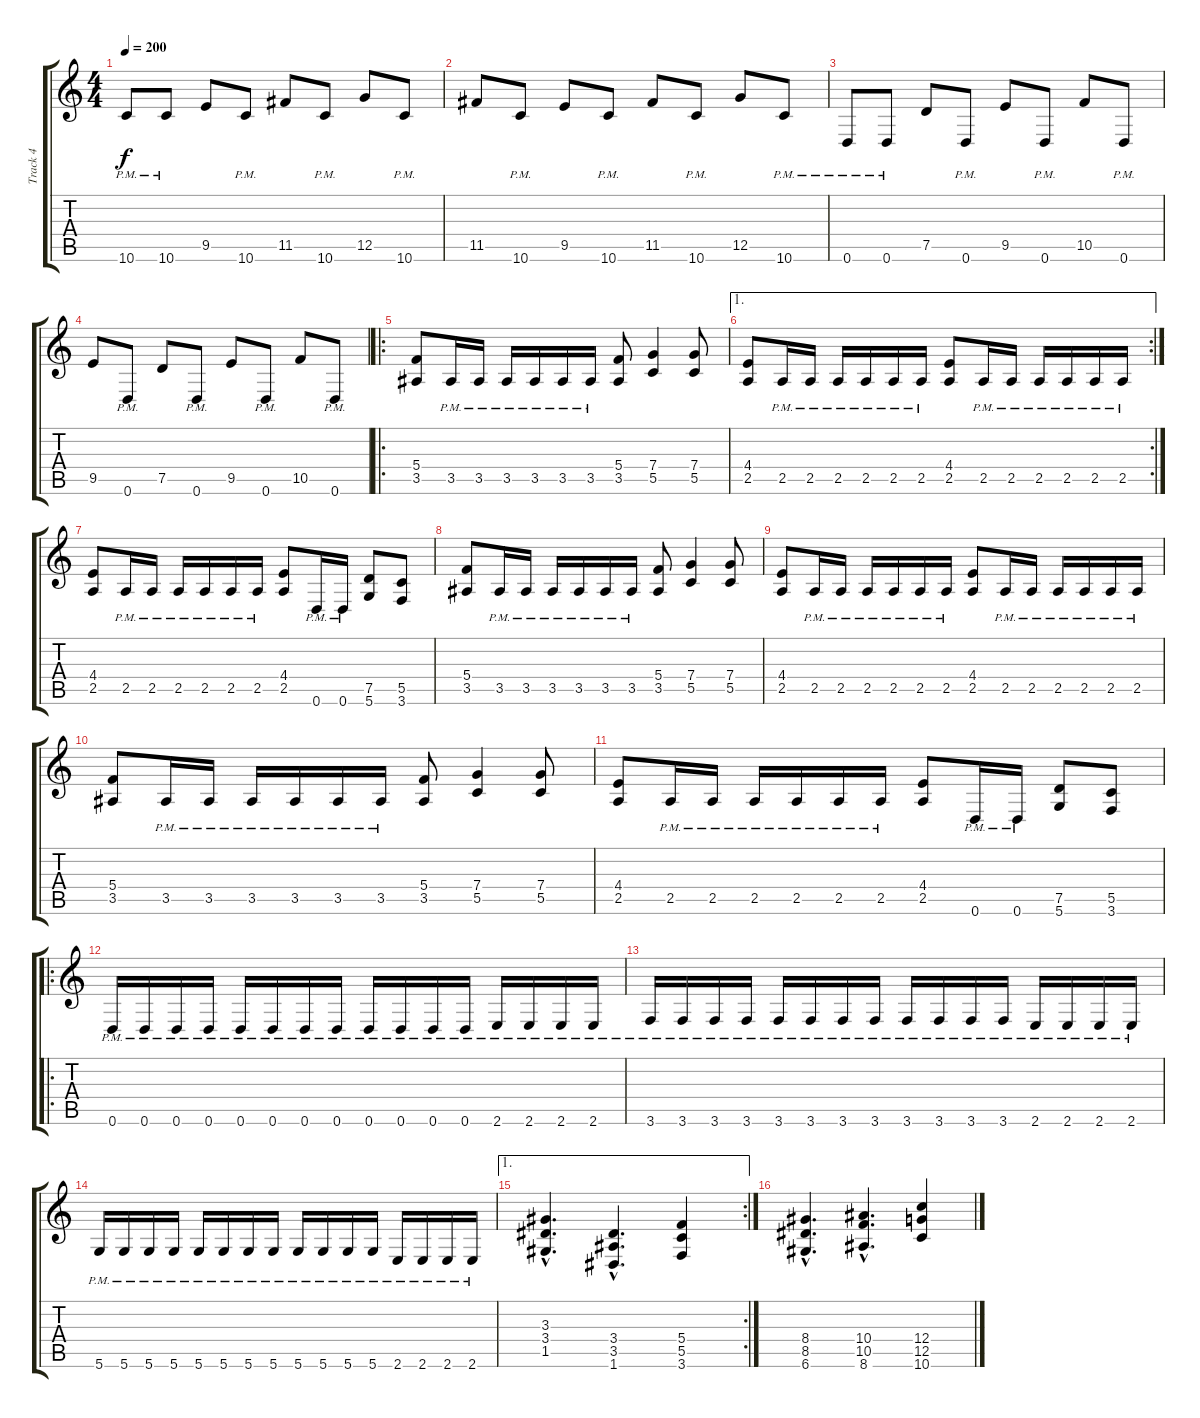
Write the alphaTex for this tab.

\track ("Track 4" "Track 4") {instrument distortionguitar}
\staff {score tabs}
\tuning (D4 A3 F3 C3 G2 D2) {hide}
\ts (4 4)
\tempo 200
\clef g2
\ks c
10.6{pm}.8{dy f} 10.6{pm}.8 9.5.8 10.6{pm}.8 11.5.8 10.6{pm}.8 12.5.8 10.6{pm}.8 |
11.5.8 10.6{pm}.8 9.5.8 10.6{pm}.8 11.5.8 10.6{pm}.8 12.5.8 10.6{pm}.8 |
0.6{pm}.8 0.6{pm}.8 7.5.8 0.6{pm}.8 9.5.8 0.6{pm}.8 10.5.8 0.6{pm}.8 |
9.5.8 0.6{pm}.8 7.5.8 0.6{pm}.8 9.5.8 0.6{pm}.8 10.5.8 0.6{pm}.8 |
\ro
(5.4 3.5).8{volume 16 balance 16} 3.5{pm}.16 3.5{pm}.16 3.5{pm}.16 3.5{pm}.16 3.5{pm}.16 3.5{pm}.16 (5.4 3.5).8 (7.4 5.5).4 (7.4 5.5).8 |
\ae 1
\rc 2
(4.4 2.5).8 2.5{pm}.16 2.5{pm}.16 2.5{pm}.16 2.5{pm}.16 2.5{pm}.16 2.5{pm}.16 (4.4 2.5).8 2.5{pm}.16 2.5{pm}.16 2.5{pm}.16 2.5{pm}.16 2.5{pm}.16 2.5{pm}.16 |
(4.4 2.5).8 2.5{pm}.16 2.5{pm}.16 2.5{pm}.16 2.5{pm}.16 2.5{pm}.16 2.5{pm}.16 (4.4 2.5).8 0.6{pm}.16 0.6{pm}.16 (7.5 5.6).8 (5.5 3.6).8 |
(5.4 3.5).8 3.5{pm}.16 3.5{pm}.16 3.5{pm}.16 3.5{pm}.16 3.5{pm}.16 3.5{pm}.16 (5.4 3.5).8 (7.4 5.5).4 (7.4 5.5).8 |
(4.4 2.5).8 2.5{pm}.16 2.5{pm}.16 2.5{pm}.16 2.5{pm}.16 2.5{pm}.16 2.5{pm}.16 (4.4 2.5).8 2.5{pm}.16 2.5{pm}.16 2.5{pm}.16 2.5{pm}.16 2.5{pm}.16 2.5{pm}.16 |
(5.4 3.5).8 3.5{pm}.16 3.5{pm}.16 3.5{pm}.16 3.5{pm}.16 3.5{pm}.16 3.5{pm}.16 (5.4 3.5).8 (7.4 5.5).4 (7.4 5.5).8 |
(4.4 2.5).8 2.5{pm}.16 2.5{pm}.16 2.5{pm}.16 2.5{pm}.16 2.5{pm}.16 2.5{pm}.16 (4.4 2.5).8 0.6{pm}.16 0.6{pm}.16 (7.5 5.6).8 (5.5 3.6).8 |
\ro
0.6{pm}.16 0.6{pm}.16 0.6{pm}.16 0.6{pm}.16 0.6{pm}.16 0.6{pm}.16 0.6{pm}.16 0.6{pm}.16 0.6{pm}.16 0.6{pm}.16 0.6{pm}.16 0.6{pm}.16 2.6{pm}.16 2.6{pm}.16 2.6{pm}.16 2.6{pm}.16 |
3.6{pm}.16 3.6{pm}.16 3.6{pm}.16 3.6{pm}.16 3.6{pm}.16 3.6{pm}.16 3.6{pm}.16 3.6{pm}.16 3.6{pm}.16 3.6{pm}.16 3.6{pm}.16 3.6{pm}.16 2.6{pm}.16 2.6{pm}.16 2.6{pm}.16 2.6{pm}.16 |
5.6{pm}.16 5.6{pm}.16 5.6{pm}.16 5.6{pm}.16 5.6{pm}.16 5.6{pm}.16 5.6{pm}.16 5.6{pm}.16 5.6{pm}.16 5.6{pm}.16 5.6{pm}.16 5.6{pm}.16 2.6{pm}.16 2.6{pm}.16 2.6{pm}.16 2.6{pm}.16 |
\ae 1
\rc 2
(3.3{hac} 3.4{hac} 1.5{hac}).4{d} (3.4{hac} 3.5{hac} 1.6{hac}).4{d} (5.4 5.5 3.6).4 |
(8.4{hac} 8.5{hac} 6.6{hac}).4{d} (10.4{hac} 10.5{hac} 8.6{hac}).4{d} (12.4 12.5 10.6).4
